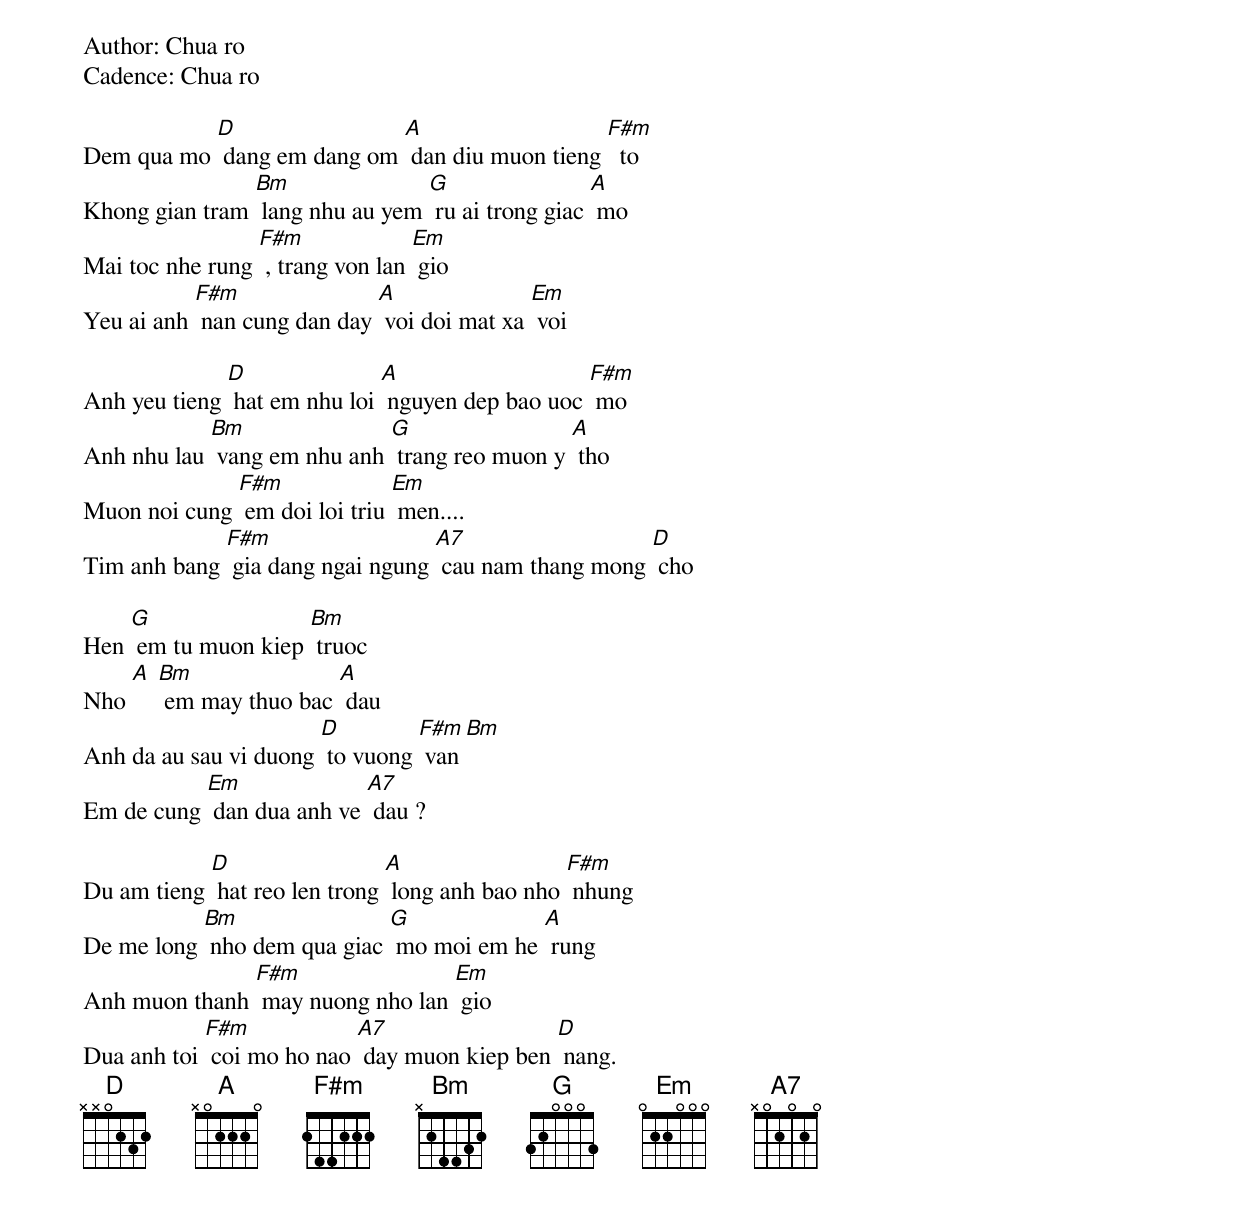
Author: Chua ro
Cadence: Chua ro

Dem qua mo [D] dang em dang om [A] dan diu muon tieng [F#m]  to
Khong gian tram [Bm] lang nhu au yem [G] ru ai trong giac [A] mo
Mai toc nhe rung [F#m] , trang von lan [Em] gio
Yeu ai anh [F#m] nan cung dan day [A] voi doi mat xa [Em] voi

Anh yeu tieng [D] hat em nhu loi [A] nguyen dep bao uoc [F#m] mo
Anh nhu lau [Bm] vang em nhu anh [G] trang reo muon y [A] tho
Muon noi cung [F#m] em doi loi triu [Em] men....
Tim anh bang [F#m] gia dang ngai ngung [A7] cau nam thang mong [D] cho

Hen [G] em tu muon kiep [Bm] truoc
Nho [A] [Bm] em may thuo bac [A] dau
Anh da au sau vi duong [D] to vuong [F#m] van [Bm]
Em de cung [Em] dan dua anh ve [A7] dau ?

Du am tieng [D] hat reo len trong [A] long anh bao nho [F#m] nhung
De me long [Bm] nho dem qua giac [G] mo moi em he [A] rung
Anh muon thanh [F#m] may nuong nho lan [Em] gio
Dua anh toi [F#m] coi mo ho nao [A7] day muon kiep ben [D] nang.
